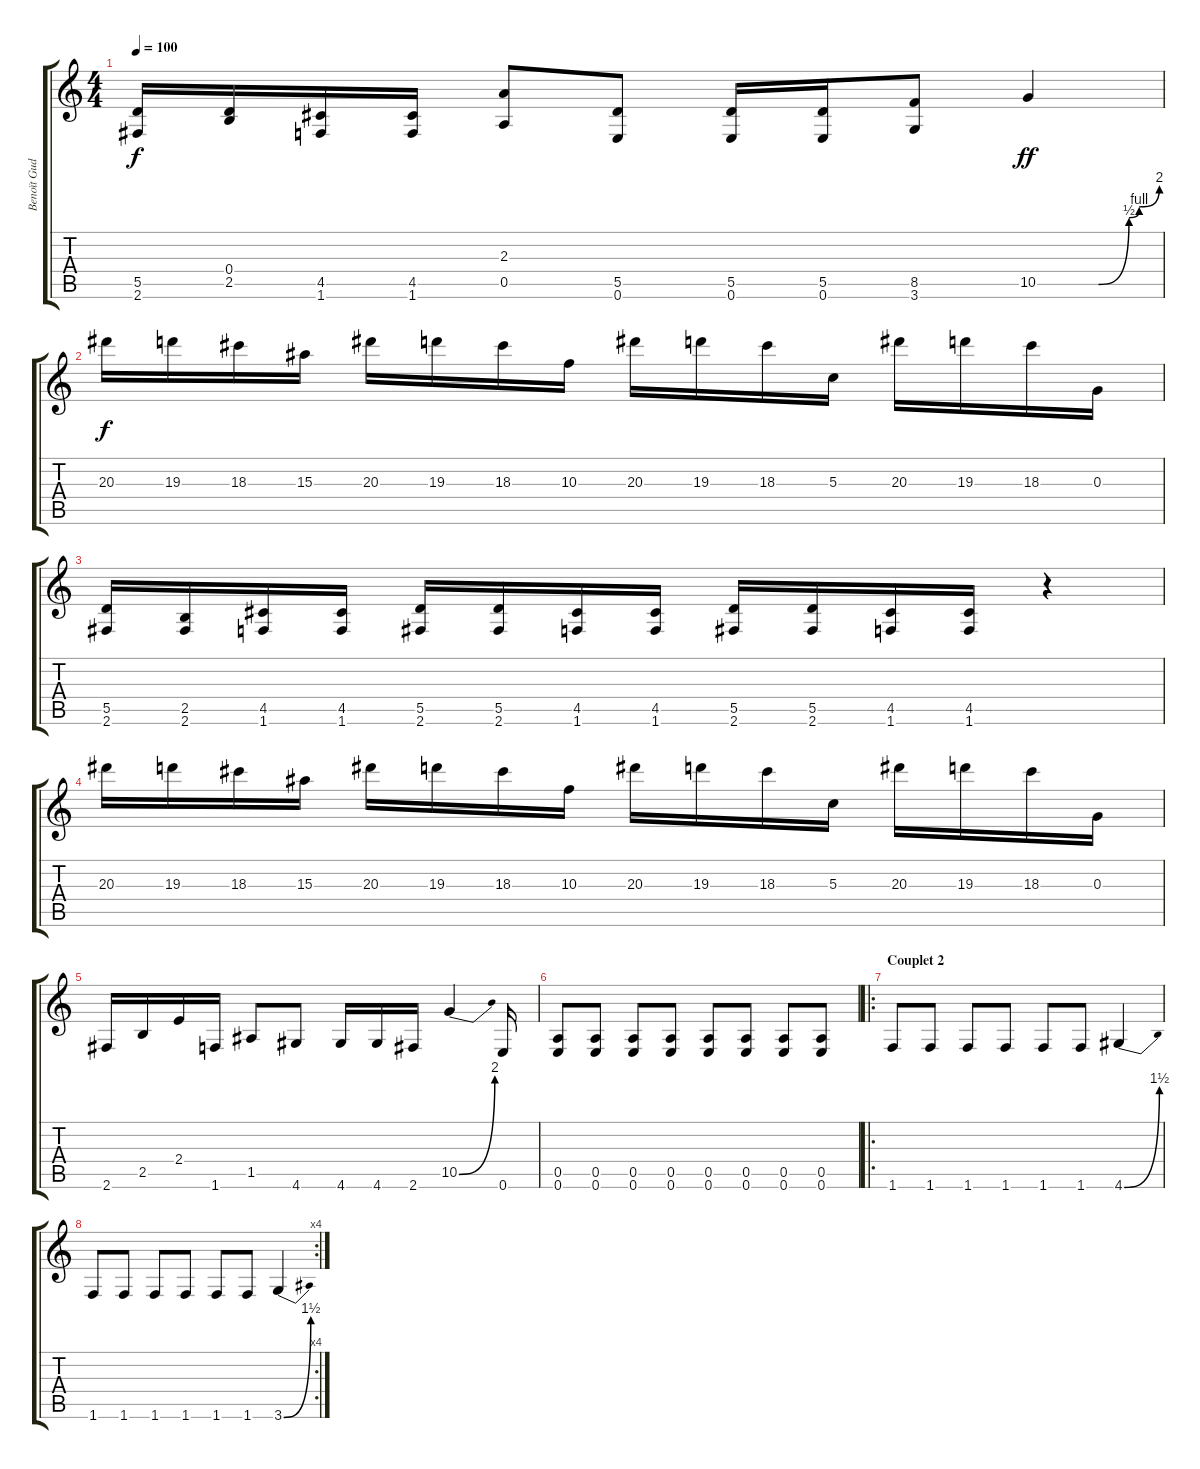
\track ("Benoït Gudeweicz (Guitare)" "Benoït Gud") {instrument distortionguitar}
\staff {score tabs}
\tuning (E4 B3 G3 D3 A2 E2) {hide}
\ts (4 4)
\tempo 100
\clef g2
\ks c
(5.5 2.6).16{dy f} (0.4 2.5).16 (4.5 1.6).16 (4.5 1.6).16 (2.3 0.5).8 (5.5 0.6).8 (5.5 0.6).16 (5.5 0.6).16 (8.5 3.6).8 10.5{be (custom 0 0 30 0 45 2 50 4 60 8)}.4{dy ff} |
20.3.16{dy f} 19.3.16 18.3.16 15.3.16 20.3.16 19.3.16 18.3.16 10.3.16 20.3.16 19.3.16 18.3.16 5.3.16 20.3.16 19.3.16 18.3.16 0.3.16 |
(5.5 2.6).16 (2.5 2.6).16 (4.5 1.6).16 (4.5 1.6).16 (5.5 2.6).16 (5.5 2.6).16 (4.5 1.6).16 (4.5 1.6).16 (5.5 2.6).16 (5.5 2.6).16 (4.5 1.6).16 (4.5 1.6).16 r.4 |
20.3.16 19.3.16 18.3.16 15.3.16 20.3.16 19.3.16 18.3.16 10.3.16 20.3.16 19.3.16 18.3.16 5.3.16 20.3.16 19.3.16 18.3.16 0.3.16 |
2.6.16 2.5.16 2.4.16 1.6.16 1.5.8 4.6.8 4.6.16 4.6.16 2.6.16 10.5{be (bend 0 0 60 8)}.4 0.6.16 |
(0.5 0.6).8 (0.5 0.6).8 (0.5 0.6).8 (0.5 0.6).8 (0.5 0.6).8 (0.5 0.6).8 (0.5 0.6).8 (0.5 0.6).8 |
\ro
\section ("" "Couplet 2")
1.6.8 1.6.8 1.6.8 1.6.8 1.6.8 1.6.8 4.6{be (bend 0 0 60 6)}.4 |
\rc 4
1.6.8 1.6.8 1.6.8 1.6.8 1.6.8 1.6.8 3.6{be (bend 0 0 60 6)}.4
